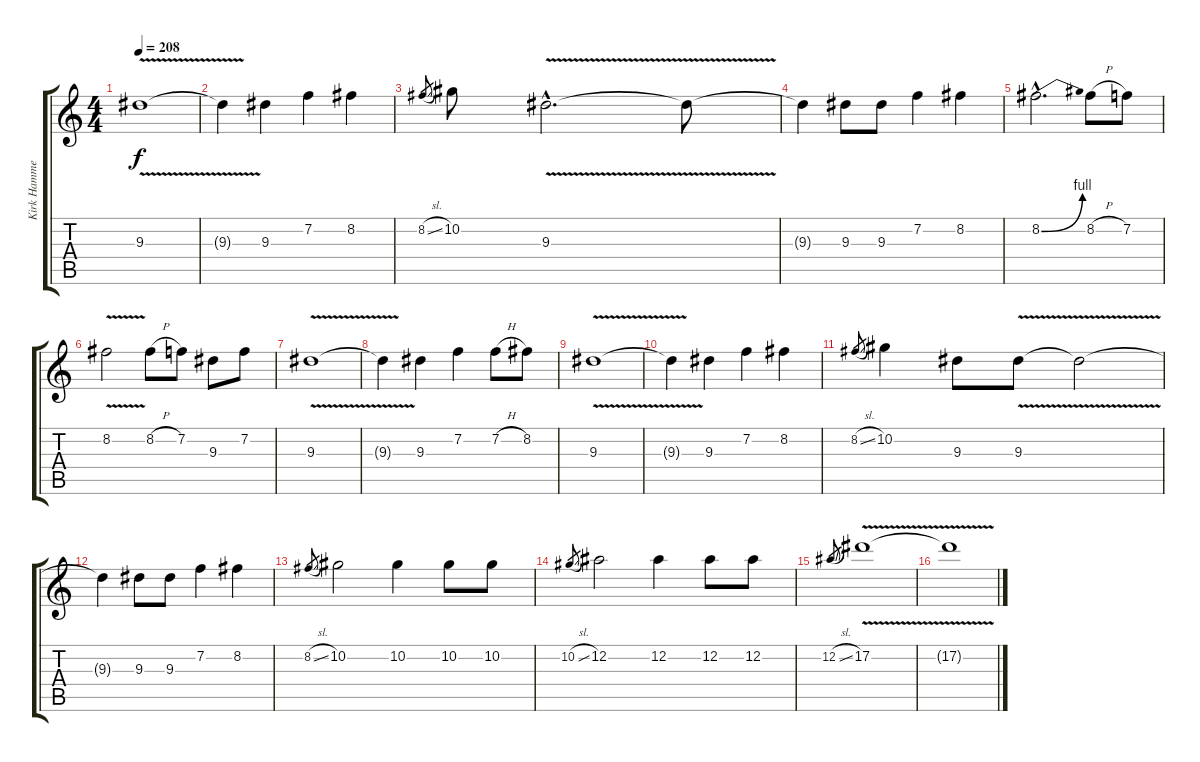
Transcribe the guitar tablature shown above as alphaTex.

\track ("Kirk Hammett (Guitar 3)" "Kirk Hamme") {instrument distortionguitar}
\staff {score tabs}
\tuning (Eb4 Bb3 Gb3 Db3 Ab2 Eb2) {hide}
\ts (4 4)
\tempo 208
\clef g2
\ks c
9.3{v}.1{dy f} |
9.3{t}.4 9.3.4 7.2.4 8.2.4 |
8.2{sl}.8{gr} 10.2.8 9.3{v hac}.2{d} 9.3{t}.8 |
9.3{t}.4 9.3.8 9.3.8 7.2.4 8.2.4 |
8.2{be (bend 0 0 60 4) hac}.2{d} 8.2{h}.8 7.2.8 |
8.2{v}.2 8.2{h}.8 7.2.8 9.3.8 7.2.8 |
9.3{v}.1 |
9.3{t}.4 9.3.4 7.2.4 7.2{h}.8 8.2.8 |
9.3{v}.1 |
9.3{t}.4 9.3.4 7.2.4 8.2.4 |
8.2{sl}.8{gr} 10.2.4 9.3.8 9.3{v}.8 9.3{t}.2 |
9.3{t}.4 9.3.8 9.3.8 7.2.4 8.2.4 |
8.2{sl}.8{gr} 10.2.2 10.2.4 10.2.8 10.2.8 |
10.2{sl}.8{gr} 12.2.2 12.2.4 12.2.8 12.2.8 |
12.2{sl}.8{gr} 17.2{v}.1 |
17.2{t}.1
